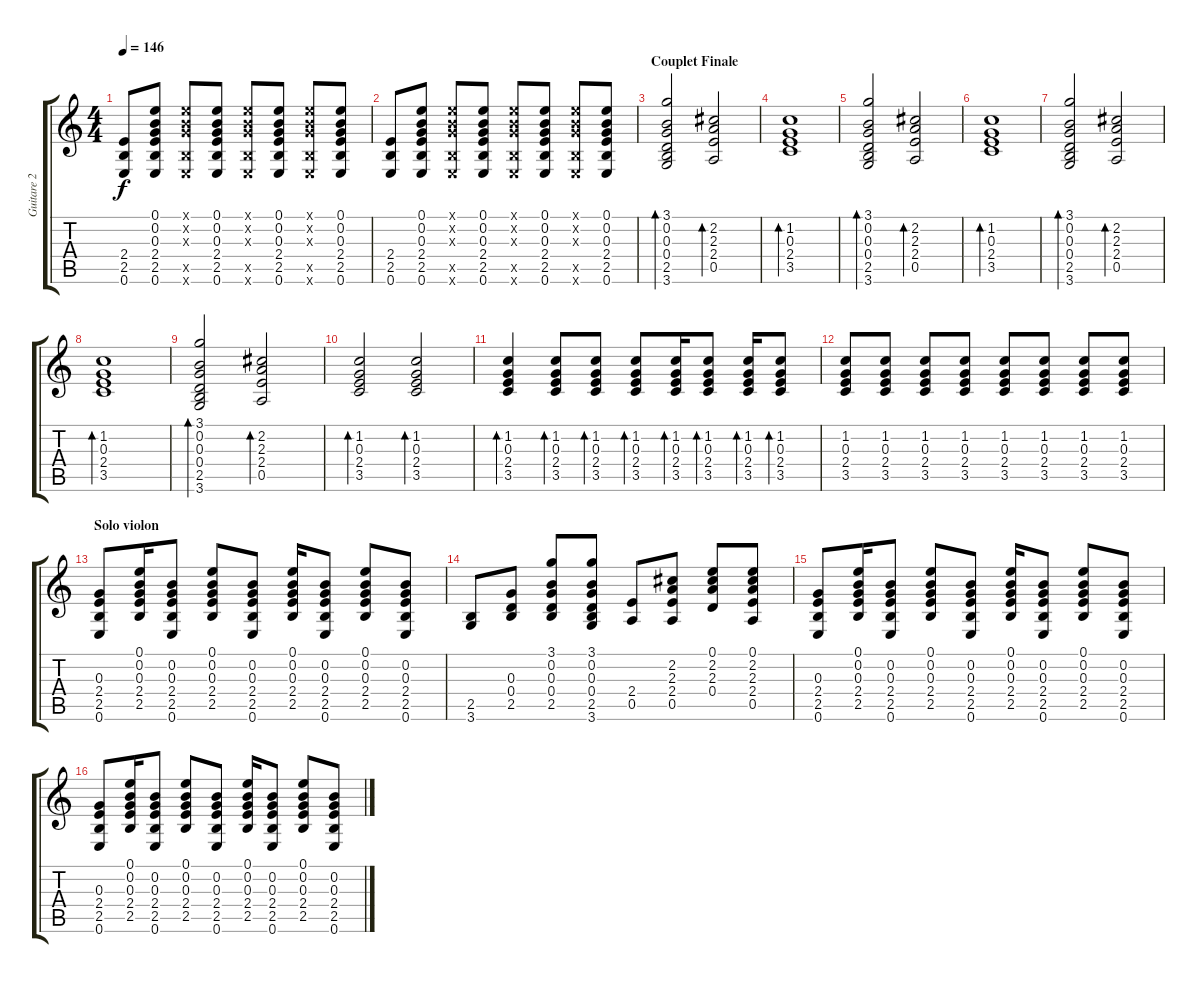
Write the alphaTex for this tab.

\track ("Guitare 2 (Chorus)" "Guitare 2 ") {instrument electricguitarclean}
\staff {score tabs}
\tuning (E4 B3 G3 D3 A2 E2) {hide}
\ts (4 4)
\tempo 146
\clef g2
\ks c
(2.4 2.5 0.6).8{dy f} (0.1 0.2 0.3 2.4 2.5 0.6).8 (0.1{x} 0.2{x} 0.3{x} 2.5{x} 0.6{x}).8 (0.1 0.2 0.3 2.4 2.5 0.6).8 (0.1{x} 0.2{x} 0.3{x} 2.5{x} 0.6{x}).8 (0.1 0.2 0.3 2.4 2.5 0.6).8 (0.1{x} 0.2{x} 0.3{x} 2.5{x} 0.6{x}).8 (0.1 0.2 0.3 2.4 2.5 0.6).8 |
(2.4 2.5 0.6).8 (0.1 0.2 0.3 2.4 2.5 0.6).8 (0.1{x} 0.2{x} 0.3{x} 2.5{x} 0.6{x}).8 (0.1 0.2 0.3 2.4 2.5 0.6).8 (0.1{x} 0.2{x} 0.3{x} 2.5{x} 0.6{x}).8 (0.1 0.2 0.3 2.4 2.5 0.6).8 (0.1{x} 0.2{x} 0.3{x} 2.5{x} 0.6{x}).8 (0.1 0.2 0.3 2.4 2.5 0.6).8 |
\section ("" "Couplet Finale")
(3.1 0.2 0.3 0.4 2.5 3.6).2{bd 240} (2.2 2.3 2.4 0.5).2{bd 240} |
(1.2 0.3 2.4 3.5).1{bd 240} |
(3.1 0.2 0.3 0.4 2.5 3.6).2{bd 240} (2.2 2.3 2.4 0.5).2{bd 240} |
(1.2 0.3 2.4 3.5).1{bd 240} |
(3.1 0.2 0.3 0.4 2.5 3.6).2{bd 240} (2.2 2.3 2.4 0.5).2{bd 240} |
(1.2 0.3 2.4 3.5).1{bd 240} |
(3.1 0.2 0.3 0.4 2.5 3.6).2{bd 240} (2.2 2.3 2.4 0.5).2{bd 240} |
(1.2 0.3 2.4 3.5).2{bd 240} (1.2 0.3 2.4 3.5).2{bd 240} |
(1.2 0.3 2.4 3.5).4{bd 240} (1.2 0.3 2.4 3.5).8{bd 240} (1.2 0.3 2.4 3.5).8{bd 240} (1.2 0.3 2.4 3.5).8{bd 240} (1.2 0.3 2.4 3.5).16{bd 240} (1.2 0.3 2.4 3.5).8{bd 240} (1.2 0.3 2.4 3.5).16{bd 240} (1.2 0.3 2.4 3.5).8{bd 240} |
(1.2 0.3 2.4 3.5).8 (1.2 0.3 2.4 3.5).8 (1.2 0.3 2.4 3.5).8 (1.2 0.3 2.4 3.5).8 (1.2 0.3 2.4 3.5).8 (1.2 0.3 2.4 3.5).8 (1.2 0.3 2.4 3.5).8 (1.2 0.3 2.4 3.5).8 |
\section ("" "Solo violon")
(0.3 2.4 2.5 0.6).8 (0.1 0.2 0.3 2.4 2.5).16 (0.2 0.3 2.4 2.5 0.6).8 (0.1 0.2 0.3 2.4 2.5).8 (0.2 0.3 2.4 2.5 0.6).8 (0.1 0.2 0.3 2.4 2.5).16 (0.2 0.3 2.4 2.5 0.6).8 (0.1 0.2 0.3 2.4 2.5).8 (0.2 0.3 2.4 2.5 0.6).8 |
(2.5 3.6).8 (0.3 0.4 2.5).8 (3.1 0.2 0.3 0.4 2.5).8 (3.1 0.2 0.3 0.4 2.5 3.6).8 (2.4 0.5).8 (2.2 2.3 2.4 0.5).8 (0.1 2.2 2.3 0.4).8 (0.1 2.2 2.3 2.4 0.5).8 |
(0.3 2.4 2.5 0.6).8 (0.1 0.2 0.3 2.4 2.5).16 (0.2 0.3 2.4 2.5 0.6).8 (0.1 0.2 0.3 2.4 2.5).8 (0.2 0.3 2.4 2.5 0.6).8 (0.1 0.2 0.3 2.4 2.5).16 (0.2 0.3 2.4 2.5 0.6).8 (0.1 0.2 0.3 2.4 2.5).8 (0.2 0.3 2.4 2.5 0.6).8 |
(0.3 2.4 2.5 0.6).8 (0.1 0.2 0.3 2.4 2.5).16 (0.2 0.3 2.4 2.5 0.6).8 (0.1 0.2 0.3 2.4 2.5).8 (0.2 0.3 2.4 2.5 0.6).8 (0.1 0.2 0.3 2.4 2.5).16 (0.2 0.3 2.4 2.5 0.6).8 (0.1 0.2 0.3 2.4 2.5).8 (0.2 0.3 2.4 2.5 0.6).8
